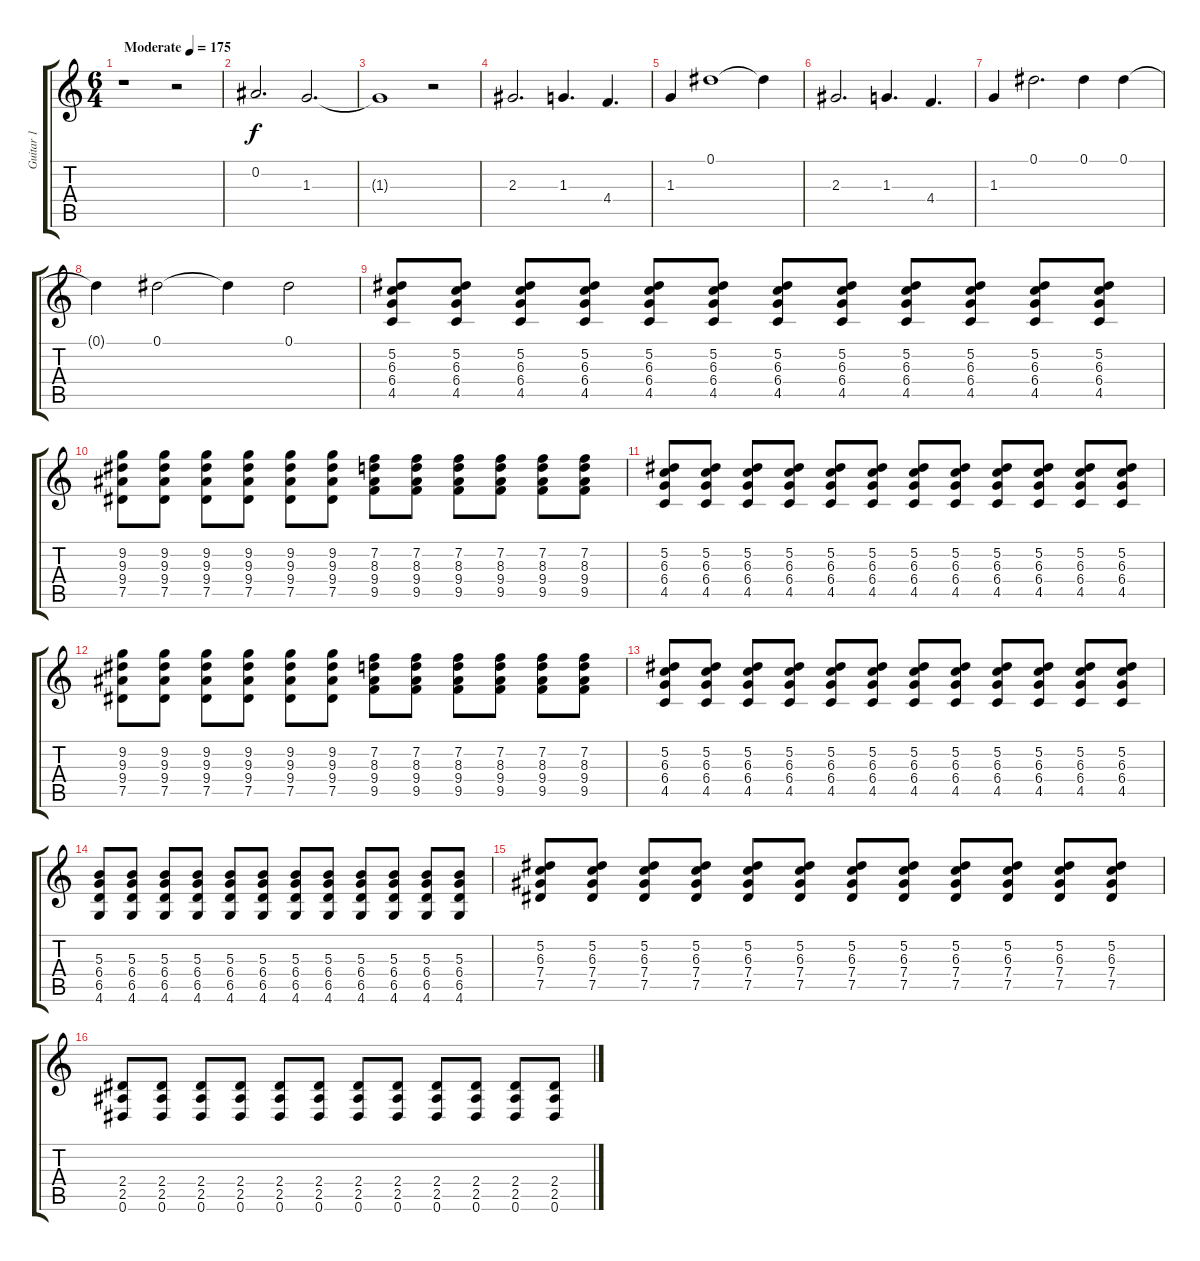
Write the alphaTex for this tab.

\track ("Guitar 1" "Guitar 1") {instrument overdrivenguitar}
\staff {score tabs}
\tuning (Eb4 Bb3 Gb3 Db3 Ab2 Eb2) {hide}
\ts (6 4)
\tempo (175 "Moderate")
\clef g2
\ks c
r.1{dy f instrument overdrivenguitar} r.2 |
0.2.2{d} 1.3.2{d} |
1.3{t}.1 r.2 |
2.3.2{d} 1.3.4{d} 4.4.4{d} |
1.3.4 0.1.1 0.1{t}.4 |
2.3.2{d} 1.3.4{d} 4.4.4{d} |
1.3.4 0.1.2{d} 0.1.4 0.1.4 |
0.1{t}.4 0.1.2 0.1{t}.4 0.1.2 |
(5.2 6.3 6.4 4.5).8 (5.2 6.3 6.4 4.5).8 (5.2 6.3 6.4 4.5).8 (5.2 6.3 6.4 4.5).8 (5.2 6.3 6.4 4.5).8 (5.2 6.3 6.4 4.5).8 (5.2 6.3 6.4 4.5).8 (5.2 6.3 6.4 4.5).8 (5.2 6.3 6.4 4.5).8 (5.2 6.3 6.4 4.5).8 (5.2 6.3 6.4 4.5).8 (5.2 6.3 6.4 4.5).8 |
(9.2 9.3 9.4 7.5).8 (9.2 9.3 9.4 7.5).8 (9.2 9.3 9.4 7.5).8 (9.2 9.3 9.4 7.5).8 (9.2 9.3 9.4 7.5).8 (9.2 9.3 9.4 7.5).8 (7.2 8.3 9.4 9.5).8 (7.2 8.3 9.4 9.5).8 (7.2 8.3 9.4 9.5).8 (7.2 8.3 9.4 9.5).8 (7.2 8.3 9.4 9.5).8 (7.2 8.3 9.4 9.5).8 |
(5.2 6.3 6.4 4.5).8 (5.2 6.3 6.4 4.5).8 (5.2 6.3 6.4 4.5).8 (5.2 6.3 6.4 4.5).8 (5.2 6.3 6.4 4.5).8 (5.2 6.3 6.4 4.5).8 (5.2 6.3 6.4 4.5).8 (5.2 6.3 6.4 4.5).8 (5.2 6.3 6.4 4.5).8 (5.2 6.3 6.4 4.5).8 (5.2 6.3 6.4 4.5).8 (5.2 6.3 6.4 4.5).8 |
(9.2 9.3 9.4 7.5).8 (9.2 9.3 9.4 7.5).8 (9.2 9.3 9.4 7.5).8 (9.2 9.3 9.4 7.5).8 (9.2 9.3 9.4 7.5).8 (9.2 9.3 9.4 7.5).8 (7.2 8.3 9.4 9.5).8 (7.2 8.3 9.4 9.5).8 (7.2 8.3 9.4 9.5).8 (7.2 8.3 9.4 9.5).8 (7.2 8.3 9.4 9.5).8 (7.2 8.3 9.4 9.5).8 |
(5.2 6.3 6.4 4.5).8 (5.2 6.3 6.4 4.5).8 (5.2 6.3 6.4 4.5).8 (5.2 6.3 6.4 4.5).8 (5.2 6.3 6.4 4.5).8 (5.2 6.3 6.4 4.5).8 (5.2 6.3 6.4 4.5).8 (5.2 6.3 6.4 4.5).8 (5.2 6.3 6.4 4.5).8 (5.2 6.3 6.4 4.5).8 (5.2 6.3 6.4 4.5).8 (5.2 6.3 6.4 4.5).8 |
(5.3 6.4 6.5 4.6).8 (5.3 6.4 6.5 4.6).8 (5.3 6.4 6.5 4.6).8 (5.3 6.4 6.5 4.6).8 (5.3 6.4 6.5 4.6).8 (5.3 6.4 6.5 4.6).8 (5.3 6.4 6.5 4.6).8 (5.3 6.4 6.5 4.6).8 (5.3 6.4 6.5 4.6).8 (5.3 6.4 6.5 4.6).8 (5.3 6.4 6.5 4.6).8 (5.3 6.4 6.5 4.6).8 |
(5.2 6.3 7.4 7.5).8 (5.2 6.3 7.4 7.5).8 (5.2 6.3 7.4 7.5).8 (5.2 6.3 7.4 7.5).8 (5.2 6.3 7.4 7.5).8 (5.2 6.3 7.4 7.5).8 (5.2 6.3 7.4 7.5).8 (5.2 6.3 7.4 7.5).8 (5.2 6.3 7.4 7.5).8 (5.2 6.3 7.4 7.5).8 (5.2 6.3 7.4 7.5).8 (5.2 6.3 7.4 7.5).8 |
(2.4 2.5 0.6).8 (2.4 2.5 0.6).8 (2.4 2.5 0.6).8 (2.4 2.5 0.6).8 (2.4 2.5 0.6).8 (2.4 2.5 0.6).8 (2.4 2.5 0.6).8 (2.4 2.5 0.6).8 (2.4 2.5 0.6).8 (2.4 2.5 0.6).8 (2.4 2.5 0.6).8 (2.4 2.5 0.6).8
